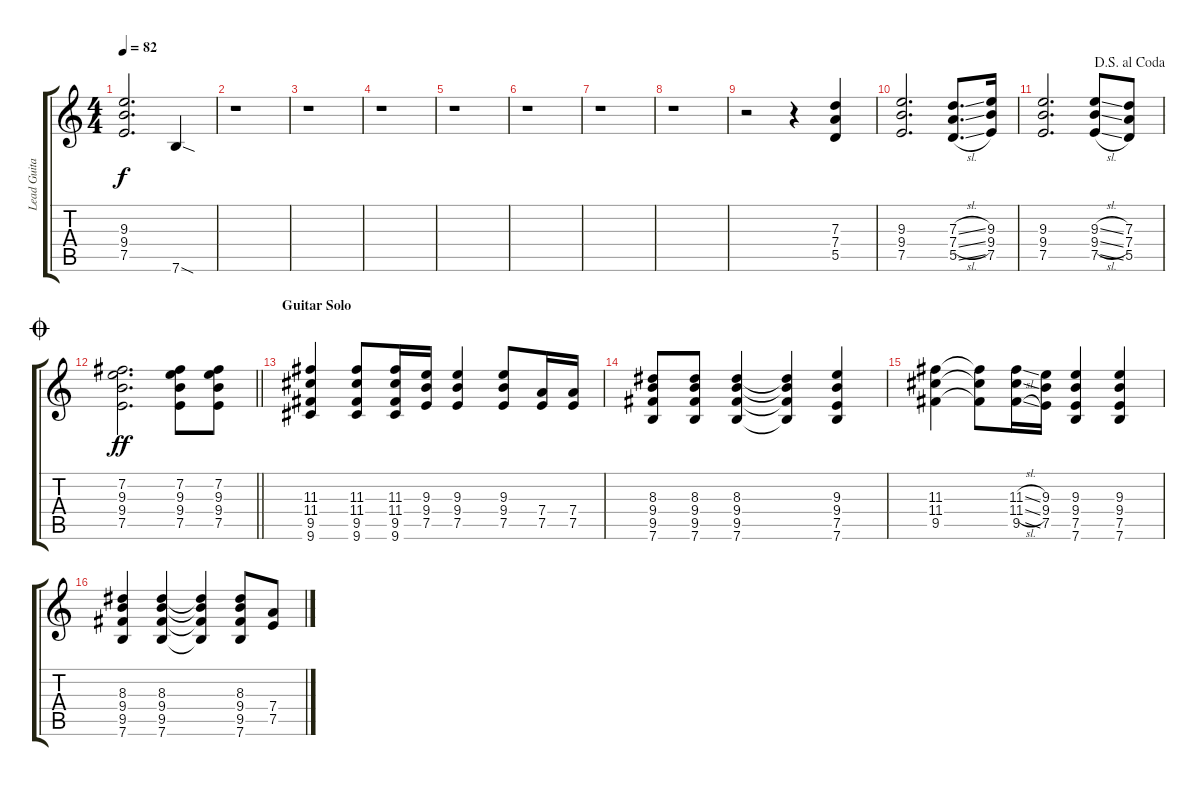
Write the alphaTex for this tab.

\track ("Lead Guitar" "Lead Guita") {instrument electricguitarclean}
\staff {score tabs}
\tuning (E4 B3 G3 D3 A2 E2) {hide}
\ts (4 4)
\tempo 82
\clef g2
\ks c
(9.3 9.4 7.5).2{d dy f} 7.6{sod}.4 |
r.1 |
r.1 |
r.1 |
r.1 |
r.1 |
r.1 |
r.1 |
r.2 r.4 (7.3 7.4 5.5).4 |
(9.3 9.4 7.5).2{d} (7.3{sl} 7.4{sl} 5.5{sl}).8{d} (9.3 9.4 7.5).16 |
\jump dalsegnoalcoda
(9.3 9.4 7.5).2{d} (9.3{sl} 9.4{sl} 7.5{sl}).8 (7.3 7.4 5.5).8 |
\jump coda
\barLineRight lightlight
(7.2 9.3 9.4 7.5).2{d dy ff} (7.2 9.3 9.4 7.5).8 (7.2 9.3 9.4 7.5).8 |
\section ("" "Guitar Solo")
(11.3 11.4 9.5 9.6).4 (11.3 11.4 9.5 9.6).8 (11.3 11.4 9.5 9.6).16 (9.3 9.4 7.5).16 (9.3 9.4 7.5).4 (9.3 9.4 7.5).8 (7.4 7.5).16 (7.4 7.5).16 |
(8.3 9.4 9.5 7.6).8 (8.3 9.4 9.5 7.6).8 (8.3 9.4 9.5 7.6).4 (8.3{t} 9.4{t} 9.5{t} 7.6{t}).4 (9.3 9.4 7.5 7.6).4 |
(11.3 11.4 9.5).4 (11.3{t} 11.4{t} 9.5{t}).8 (11.3{sl} 11.4{sl} 9.5{sl}).16 (9.3 9.4 7.5).16 (9.3 9.4 7.5 7.6).4 (9.3 9.4 7.5 7.6).4 |
(8.3 9.4 9.5 7.6).4 (8.3 9.4 9.5 7.6).4 (8.3{t} 9.4{t} 9.5{t} 7.6{t}).4 (8.3 9.4 9.5 7.6).8 (7.4 7.5).8
